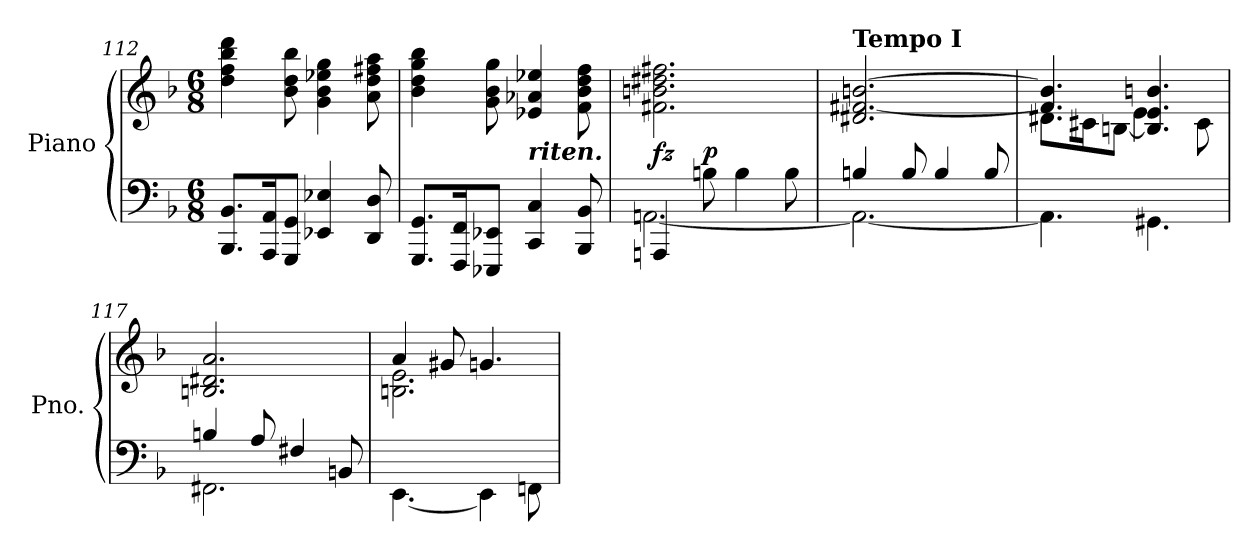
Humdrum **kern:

**kern	**kern	**dynam
*part1	*part1	*part1
*staff2	*staff1	*staff1/2
*I"Piano	*	*
*I'Pno.	*	*
*clefF4	*clefG2	*
*k[b-]	*k[b-]	*
*M6/8	*M6/8	*
=112	=112	=112
8.BBB-/ 8.BB-/L	4dd\ 4ff\ 4bb-\ 4ddd\	.
16AAA/ 16AA/K	.	.
8GGG/ 8GG/J	8b-\ 8dd\ 8bb-\	.
4EE-X/ 4E-X/	4g\ 4b-\ 4ee-X\ 4gg\	.
8DD/ 8D/	8a\ 8dd\ 8ff#X\ 8aa\	.
=113	=113	=113
8.GGG/ 8.GG/L	4b-\ 4dd\ 4gg\ 4bb-\	.
16FFF/ 16FF/K	.	.
8EEE-X/ 8EE-X/J	8g\ 8b-\ 8gg\	.
!	!LO:TX:b:Bi:t=riten.	!
4CC/ 4C/	4e-X/ 4a-X/ 4ee-X/	.
8BBB-/ 8BB-/	8f\ 8b-\ 8dd\ 8ff\	.
=114	=114	=114
*^	*	*
!	!	!	!LO:DY:b
4AAAn/	[2.AAn\	2.f#X\ 2.bn\ 2.dd#X\ 2.ff#X\	fz
!	!	!	!LO:DY:a=2
8Bn\	.	.	p
4B\	.	.	.
8B\	.	.	.
!!LO:LB:g=z
=115	=115	=115	=115
!	!	!LO:TX:a:B:t=Tempo I	!
4Bn/	2.AA\_	2.d#X/ [2.f#X/ [2.bn/	.
8B/	.	.	.
4B/	.	.	.
8B/	.	.	.
=116	=116	=116	=116
*	*	*^	*
2.ryy	4.AA\]	4.f#/] 4.b/]	8.d#X\L	.
.	.	.	16c#X\K	.
.	.	.	[8Bn\J	.
.	4.GG#X\	4.B/] 4.e/ 4.bn/	4e\	.
.	.	.	8c#\	.
*	*	*v	*v	*
=117	=117	=117	=117
4Bn/	2.FF#X\	2.Bn/ 2.d#X/ 2.a/	.
8A/	.	.	.
4F#X/	.	.	.
8BBn/	.	.	.
=118	=118	=118	=118
*	*	*^	*
2.ryy	[4.EE\	4a/	2.Bn\ 2.e\	.
.	.	8g#X/	.	.
.	4EE\]	4.gn/	.	.
.	8FFn\	.	.	.
*v	*v	*	*	*
*	*v	*v	*
=	=	=
*-	*-	*-
